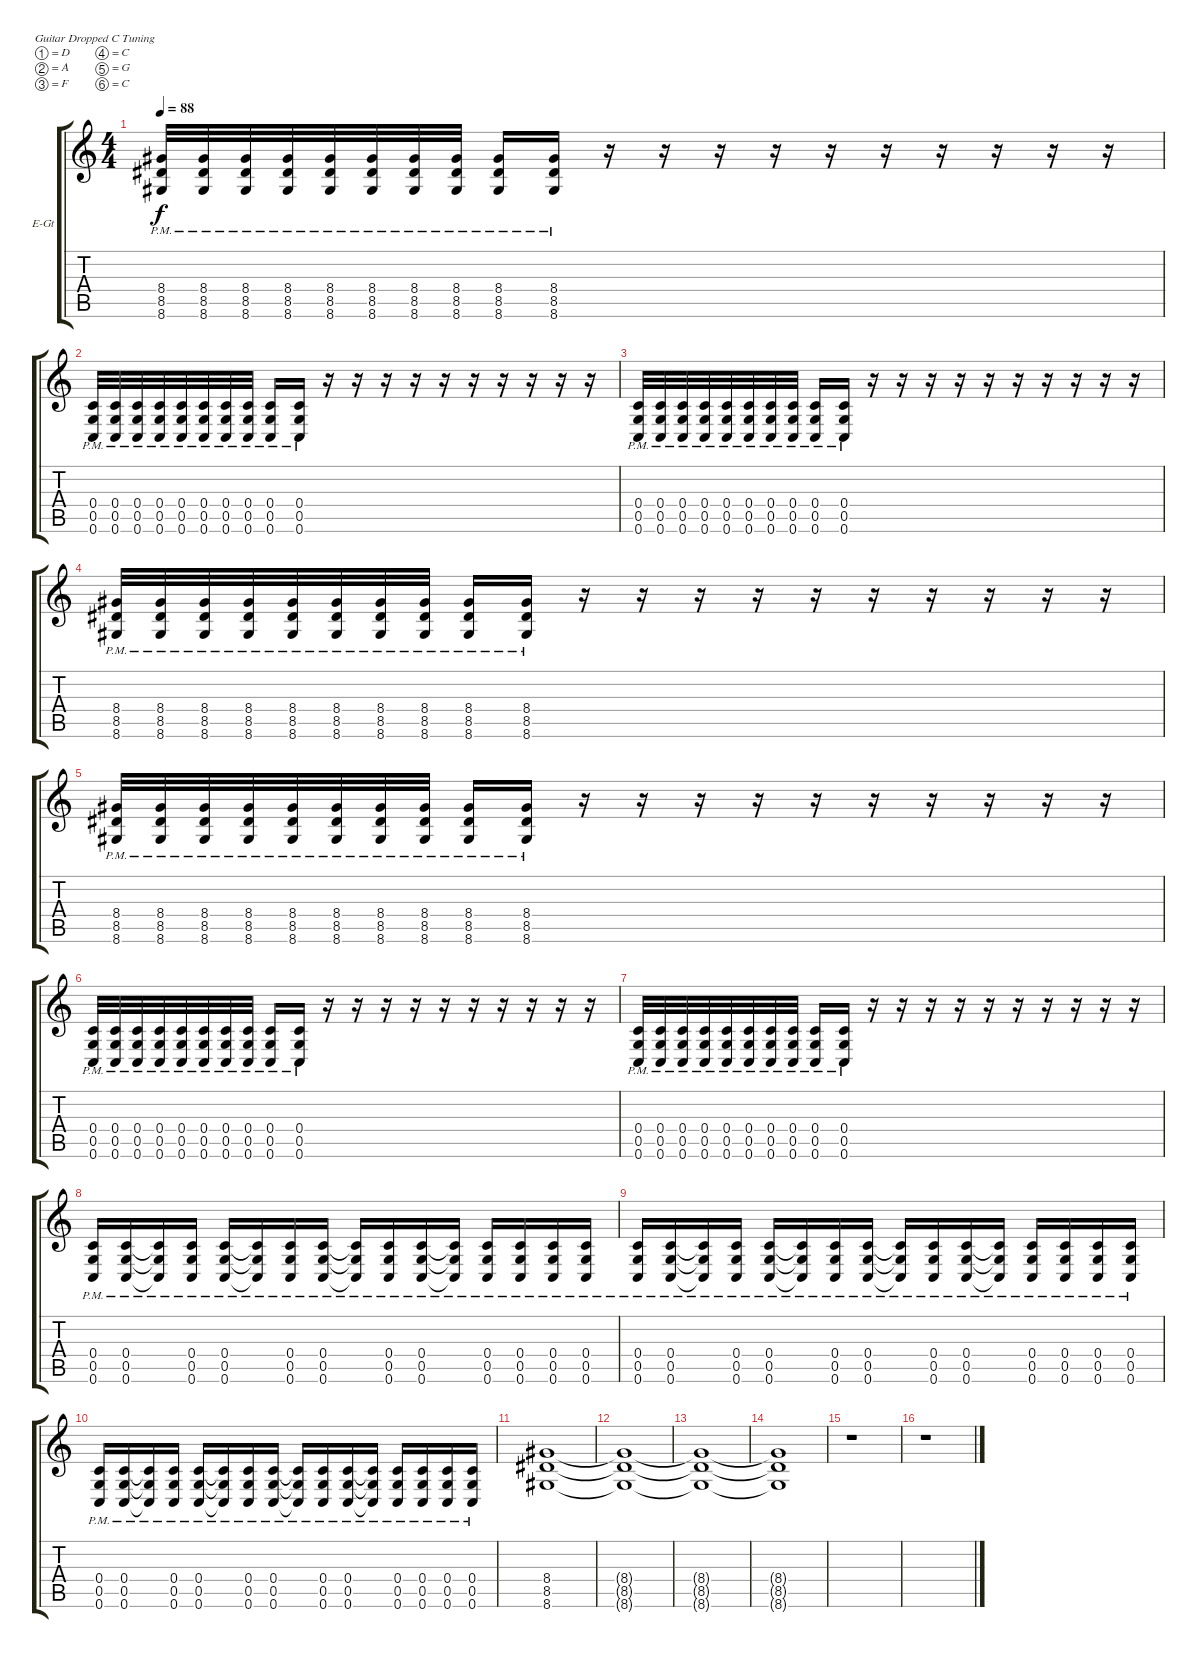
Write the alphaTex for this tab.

\bracketExtendMode groupsimilarinstruments
\firstSystemTrackNameOrientation horizontal
\otherSystemsTrackNameOrientation horizontal
\track ("Track 1" "E-Gt") {instrument distortionguitar}
\staff {score tabs}
\tuning (D4 A3 F3 C3 G2 C2)
\ts (4 4)
\tempo 88
\clef g2
\ks c
(8.4{pm} 8.5{pm} 8.6{pm}).32{dy f} (8.4{pm} 8.5{pm} 8.6{pm}).32 (8.4{pm} 8.5{pm} 8.6{pm}).32 (8.4{pm} 8.5{pm} 8.6{pm}).32 (8.4{pm} 8.5{pm} 8.6{pm}).32 (8.4{pm} 8.5{pm} 8.6{pm}).32 (8.4{pm} 8.5{pm} 8.6{pm}).32 (8.4{pm} 8.5{pm} 8.6{pm}).32 (8.4{pm} 8.5{pm} 8.6{pm}).16 (8.4{pm} 8.5{pm} 8.6{pm}).16 r.16 r.16 r.16 r.16 r.16 r.16 r.16 r.16 r.16 r.16 |
(0.4{pm} 0.5{pm} 0.6{pm}).32 (0.4{pm} 0.5{pm} 0.6{pm}).32 (0.4{pm} 0.5{pm} 0.6{pm}).32 (0.4{pm} 0.5{pm} 0.6{pm}).32 (0.4{pm} 0.5{pm} 0.6{pm}).32 (0.4{pm} 0.5{pm} 0.6{pm}).32 (0.4{pm} 0.5{pm} 0.6{pm}).32 (0.4{pm} 0.5{pm} 0.6{pm}).32 (0.4{pm} 0.5{pm} 0.6{pm}).16 (0.4{pm} 0.5{pm} 0.6{pm}).16 r.16 r.16 r.16 r.16 r.16 r.16 r.16 r.16 r.16 r.16 |
(0.4{pm} 0.5{pm} 0.6{pm}).32 (0.4{pm} 0.5{pm} 0.6{pm}).32 (0.4{pm} 0.5{pm} 0.6{pm}).32 (0.4{pm} 0.5{pm} 0.6{pm}).32 (0.4{pm} 0.5{pm} 0.6{pm}).32 (0.4{pm} 0.5{pm} 0.6{pm}).32 (0.4{pm} 0.5{pm} 0.6{pm}).32 (0.4{pm} 0.5{pm} 0.6{pm}).32 (0.4{pm} 0.5{pm} 0.6{pm}).16 (0.4{pm} 0.5{pm} 0.6{pm}).16 r.16 r.16 r.16 r.16 r.16 r.16 r.16 r.16 r.16 r.16 |
(8.4{pm} 8.5{pm} 8.6{pm}).32 (8.4{pm} 8.5{pm} 8.6{pm}).32 (8.4{pm} 8.5{pm} 8.6{pm}).32 (8.4{pm} 8.5{pm} 8.6{pm}).32 (8.4{pm} 8.5{pm} 8.6{pm}).32 (8.4{pm} 8.5{pm} 8.6{pm}).32 (8.4{pm} 8.5{pm} 8.6{pm}).32 (8.4{pm} 8.5{pm} 8.6{pm}).32 (8.4{pm} 8.5{pm} 8.6{pm}).16 (8.4{pm} 8.5{pm} 8.6{pm}).16 r.16 r.16 r.16 r.16 r.16 r.16 r.16 r.16 r.16 r.16 |
(8.4{pm} 8.5{pm} 8.6{pm}).32 (8.4{pm} 8.5{pm} 8.6{pm}).32 (8.4{pm} 8.5{pm} 8.6{pm}).32 (8.4{pm} 8.5{pm} 8.6{pm}).32 (8.4{pm} 8.5{pm} 8.6{pm}).32 (8.4{pm} 8.5{pm} 8.6{pm}).32 (8.4{pm} 8.5{pm} 8.6{pm}).32 (8.4{pm} 8.5{pm} 8.6{pm}).32 (8.4{pm} 8.5{pm} 8.6{pm}).16 (8.4{pm} 8.5{pm} 8.6{pm}).16 r.16 r.16 r.16 r.16 r.16 r.16 r.16 r.16 r.16 r.16 |
(0.4{pm} 0.5{pm} 0.6{pm}).32 (0.4{pm} 0.5{pm} 0.6{pm}).32 (0.4{pm} 0.5{pm} 0.6{pm}).32 (0.4{pm} 0.5{pm} 0.6{pm}).32 (0.4{pm} 0.5{pm} 0.6{pm}).32 (0.4{pm} 0.5{pm} 0.6{pm}).32 (0.4{pm} 0.5{pm} 0.6{pm}).32 (0.4{pm} 0.5{pm} 0.6{pm}).32 (0.4{pm} 0.5{pm} 0.6{pm}).16 (0.4{pm} 0.5{pm} 0.6{pm}).16 r.16 r.16 r.16 r.16 r.16 r.16 r.16 r.16 r.16 r.16 |
(0.4{pm} 0.5{pm} 0.6{pm}).32 (0.4{pm} 0.5{pm} 0.6{pm}).32 (0.4{pm} 0.5{pm} 0.6{pm}).32 (0.4{pm} 0.5{pm} 0.6{pm}).32 (0.4{pm} 0.5{pm} 0.6{pm}).32 (0.4{pm} 0.5{pm} 0.6{pm}).32 (0.4{pm} 0.5{pm} 0.6{pm}).32 (0.4{pm} 0.5{pm} 0.6{pm}).32 (0.4{pm} 0.5{pm} 0.6{pm}).16 (0.4{pm} 0.5{pm} 0.6{pm}).16 r.16 r.16 r.16 r.16 r.16 r.16 r.16 r.16 r.16 r.16 |
(0.4{pm} 0.5{pm} 0.6{pm}).16 (0.4{pm} 0.5{pm} 0.6{pm}).16 (0.4{pm t} 0.5{pm t} 0.6{pm t}).16 (0.4{pm} 0.5{pm} 0.6{pm}).16 (0.4{pm} 0.5{pm} 0.6{pm}).16 (0.4{pm t} 0.5{pm t} 0.6{pm t}).16 (0.4{pm} 0.5{pm} 0.6{pm}).16 (0.4{pm} 0.5{pm} 0.6{pm}).16 (0.4{pm t} 0.5{pm t} 0.6{pm t}).16 (0.4{pm} 0.5{pm} 0.6{pm}).16 (0.4{pm} 0.5{pm} 0.6{pm}).16 (0.4{pm t} 0.5{pm t} 0.6{pm t}).16 (0.4{pm} 0.5{pm} 0.6{pm}).16 (0.4{pm} 0.5{pm} 0.6{pm}).16 (0.4{pm} 0.5{pm} 0.6{pm}).16 (0.4{pm} 0.5{pm} 0.6{pm}).16 |
(0.4{pm} 0.5{pm} 0.6{pm}).16 (0.4{pm} 0.5{pm} 0.6{pm}).16 (0.4{pm t} 0.5{pm t} 0.6{pm t}).16 (0.4{pm} 0.5{pm} 0.6{pm}).16 (0.4{pm} 0.5{pm} 0.6{pm}).16 (0.4{pm t} 0.5{pm t} 0.6{pm t}).16 (0.4{pm} 0.5{pm} 0.6{pm}).16 (0.4{pm} 0.5{pm} 0.6{pm}).16 (0.4{pm t} 0.5{pm t} 0.6{pm t}).16 (0.4{pm} 0.5{pm} 0.6{pm}).16 (0.4{pm} 0.5{pm} 0.6{pm}).16 (0.4{pm t} 0.5{pm t} 0.6{pm t}).16 (0.4{pm} 0.5{pm} 0.6{pm}).16 (0.4{pm} 0.5{pm} 0.6{pm}).16 (0.4{pm} 0.5{pm} 0.6{pm}).16 (0.4{pm} 0.5{pm} 0.6{pm}).16 |
(0.4{pm} 0.5{pm} 0.6{pm}).16 (0.4{pm} 0.5{pm} 0.6{pm}).16 (0.4{pm t} 0.5{pm t} 0.6{pm t}).16 (0.4{pm} 0.5{pm} 0.6{pm}).16 (0.4{pm} 0.5{pm} 0.6{pm}).16 (0.4{pm t} 0.5{pm t} 0.6{pm t}).16 (0.4{pm} 0.5{pm} 0.6{pm}).16 (0.4{pm} 0.5{pm} 0.6{pm}).16 (0.4{pm t} 0.5{pm t} 0.6{pm t}).16 (0.4{pm} 0.5{pm} 0.6{pm}).16 (0.4{pm} 0.5{pm} 0.6{pm}).16 (0.4{pm t} 0.5{pm t} 0.6{pm t}).16 (0.4{pm} 0.5{pm} 0.6{pm}).16 (0.4{pm} 0.5{pm} 0.6{pm}).16 (0.4{pm} 0.5{pm} 0.6{pm}).16 (0.4{pm} 0.5{pm} 0.6{pm}).16 |
(8.4 8.5 8.6).1 |
(8.4{t} 8.5{t} 8.6{t}).1 |
(8.4{t} 8.5{t} 8.6{t}).1 |
(8.4{t} 8.5{t} 8.6{t}).1 |
r.1 |
r.1
